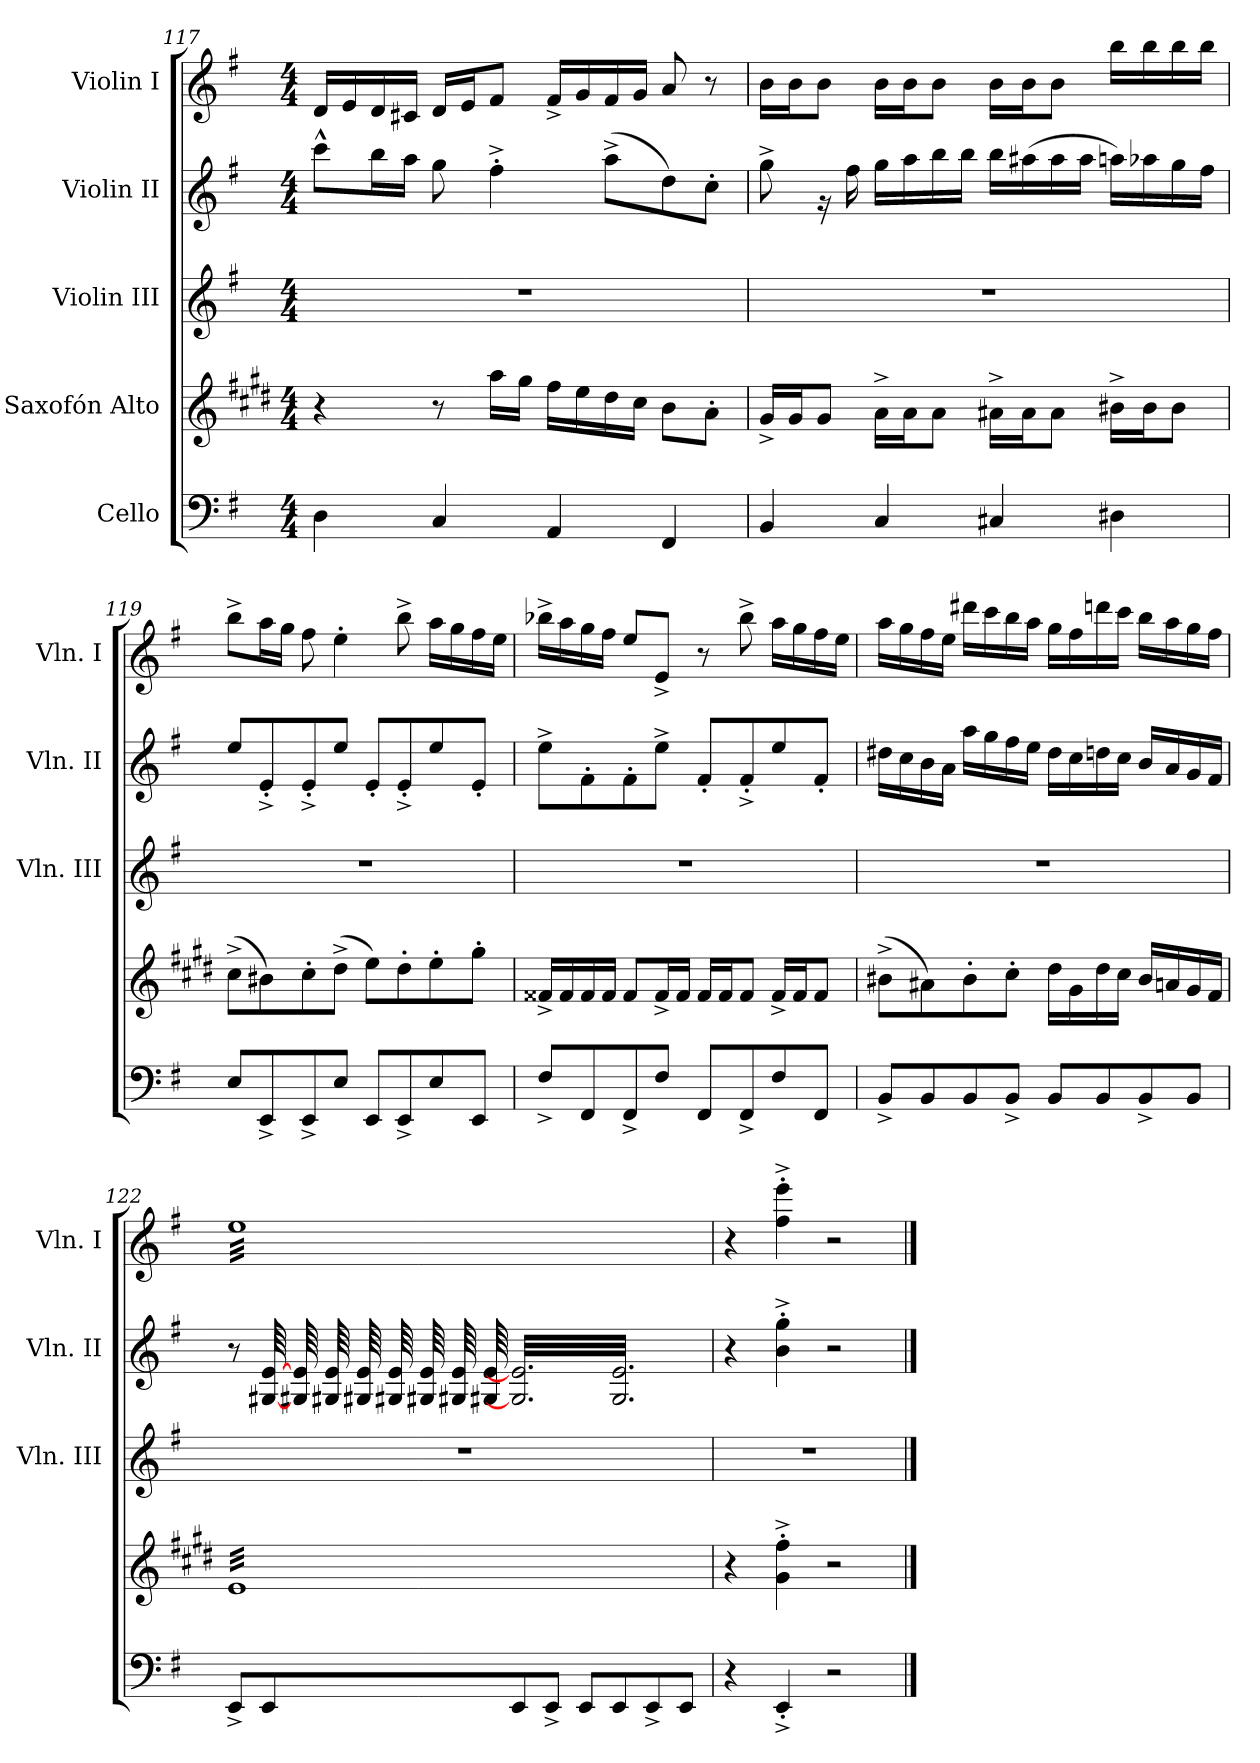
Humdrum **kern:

**kern	**kern	**kern	**kern	**kern
*part5	*part4	*part3	*part2	*part1
*staff5	*staff4	*staff3	*staff2	*staff1
*I"Cello	*I"Saxofón Alto	*I"Violin III	*I"Violin II	*I"Violin I
*	*	*I'Vln. III	*I'Vln. II	*I'Vln. I
*clefF4	*clefG2	*clefG2	*clefG2	*clefG2
*	*ITrd5c9	*	*	*
*k[f#]	*k[f#]	*k[f#]	*k[f#]	*k[f#]
*M4/4	*M4/4	*M4/4	*M4/4	*M4/4
=117	=117	=117	=117	=117
4D\	4r	1r	8ccc^^\L	16d/LL
.	.	.	.	16e/
.	.	.	16bb\L	16d/
.	.	.	16aa\JJ	16c#X/JJ
4C/	8r	.	8gg\	16d/LL
.	.	.	.	16e/J
.	16cc\LL	.	4ff#^'\	8f#/J
.	16b\JJ	.	.	.
4AA/	16a\LL	.	.	16f#^/LL
.	16g\	.	.	16g/
.	16f#\	.	(>8aa^\L	16f#/
.	16e\JJ	.	.	16g/JJ
4FF#/	8d\L	.	8dd\)	8a/
.	8c'\J	.	8cc'\J	8r
!!LO:LB:g=z
=118	=118	=118	=118	=118
4BB/	16B^/LL	1r	8gg^\	16b\LL
.	16B/J	.	.	16b\J
.	8B/J	.	16rg	8b\J
.	.	.	16ff#\	.
4C/	16c^\LL	.	16gg\LL	16b\LL
.	16c\J	.	16aa\	16b\J
.	8c\J	.	16bb\	8b\J
.	.	.	16bb\JJ	.
4C#X/	16c#X^\LL	.	16bb\LL	16b\LL
.	16c#\J	.	(>16aa#X\	16b\J
.	8c#\J	.	16aa#\	8b\J
.	.	.	16aa#\JJ	.
4D#X\	16d#X^\LL	.	16aan\LL)	16bb\LL
.	16d#\J	.	16aa-X\	16bb\
.	8d#\J	.	16gg\	16bb\
.	.	.	16ff#\JJ	16bb\JJ
=119	=119	=119	=119	=119
8E/L	(>8e^\L	1r	8ee/L	8bb^\L
8EE^/	8d#X\)	.	8e^'/	16aa\L
.	.	.	.	16gg\JJ
8EE^/	8e'\	.	8e^'/	8ff#\
8E/J	(>8f#^\J	.	8ee/J	4ee'\
8EE/L	8g\L)	.	8e'/L	.
8EE^/	8f#'\	.	8e^'/	8bb^\
8E/	8g'\	.	8ee/	16aa\LL
.	.	.	.	16gg\
8EE/J	8b'\J	.	8e'/J	16ff#\
.	.	.	.	16ee\JJ
!!LO:PB:g=z
=120	=120	=120	=120	=120
8F#^/L	16A#X^/LL	1r	8ee^\L	16bb-X^\LL
.	16A#/	.	.	16aa\
8FF#/	16A#/	.	8f#'\	16gg\
.	16A#/JJ	.	.	16ff#\JJ
8FF#^/	8A#/L	.	8f#'\	8ee/L
8F#/J	16A#^/L	.	8ee^\J	8e^/J
.	16A#/JJ	.	.	.
8FF#/L	16A#/LL	.	8f#'/L	8r
.	16A#/J	.	.	.
8FF#^/	8A#/J	.	8f#^'/	8bb-^\
8F#/	16A#^/LL	.	8ee/	16aa\LL
.	16A#/J	.	.	16gg\
8FF#/J	8A#/J	.	8f#'/J	16ff#\
.	.	.	.	16ee\JJ
=121	=121	=121	=121	=121
8BB^/L	(>8d#X^\L	1r	16dd#X\LL	16aa\LL
.	.	.	16cc\	16gg\
8BB/	8c#X\)	.	16b\	16ff#\
.	.	.	16a\JJ	16ee\JJ
8BB/	8d#'\	.	16aa\LL	16ddd#X\LL
.	.	.	16gg\	16ccc\
8BB^/J	8e'\J	.	16ff#\	16bb\
.	.	.	16ee\JJ	16aa\JJ
8BB/L	16f#\LL	.	16dd#\LL	16gg\LL
.	16B\	.	16cc\	16ff#\
8BB/	16f#\	.	16ddn\	16dddn\
.	16e\JJ	.	16cc\JJ	16ccc\JJ
8BB^/	16d#/LL	.	16b/LL	16bb\LL
.	16cn/	.	16a/	16aa\
8BB/J	16B/	.	16g/	16gg\
.	16A/JJ	.	16f#/JJ	16ff#\JJ
=122	=122	=122	=122	=122
*	*tremolo	*	*	*
*	*	*	*	*tremolo
8EE^/L	32GLLL	1r	8r	32eeLLL
.	32G	.	.	32ee
.	32G	.	.	32ee
.	32G	.	.	32ee
*	*	*	*tremolo	*
8EE/	32G	.	[64G#X/ [64e/	32ee
.	.	.	64G#X/ 64e/	.
.	32G	.	64G#X/ 64e/	32ee
.	.	.	64G#X/ 64e/	.
.	32G	.	64G#X/ 64e/	32ee
.	.	.	64G#X/ 64e/	.
.	32G	.	64G#X/ 64e/	32ee
.	.	.	64G#X/ 64e/	.
8EE/	32G	.	32G#/] 32e/]LLL	32ee
.	32G	.	32G#/ 32e/	32ee
.	32G	.	32G#/ 32e/	32ee
.	32G	.	32G#/ 32e/	32ee
8EE^/J	32G	.	32G#/ 32e/	32ee
.	32G	.	32G#/ 32e/	32ee
.	32G	.	32G#/ 32e/	32ee
.	32G	.	32G#/ 32e/	32ee
8EE/L	32G	.	32G#/ 32e/	32ee
.	32G	.	32G#/ 32e/	32ee
.	32G	.	32G#/ 32e/	32ee
.	32G	.	32G#/ 32e/	32ee
8EE/	32G	.	32G#/ 32e/	32ee
.	32G	.	32G#/ 32e/	32ee
.	32G	.	32G#/ 32e/	32ee
.	32G	.	32G#/ 32e/	32ee
8EE^/	32G	.	32G#/ 32e/	32ee
.	32G	.	32G#/ 32e/	32ee
.	32G	.	32G#/ 32e/	32ee
.	32G	.	32G#/ 32e/	32ee
8EE/J	32G	.	32G#/ 32e/	32ee
.	32G	.	32G#/ 32e/	32ee
.	32G	.	32G#/ 32e/	32ee
.	32GJJJ	.	32G#/ 32e/JJJ	32eeJJJ
*	*	*	*	*Xtremolo
*	*	*	*Xtremolo	*
*	*Xtremolo	*	*	*
=123	=123	=123	=123	=123
4r	4r	1r	4r	4r
4EE^'/	4B\^' 4a\^'	.	4b\^' 4gg\^'	4ff#\^' 4eee\^'
2r	2r	.	2r	2r
==	==	==	==	==
*-	*-	*-	*-	*-
